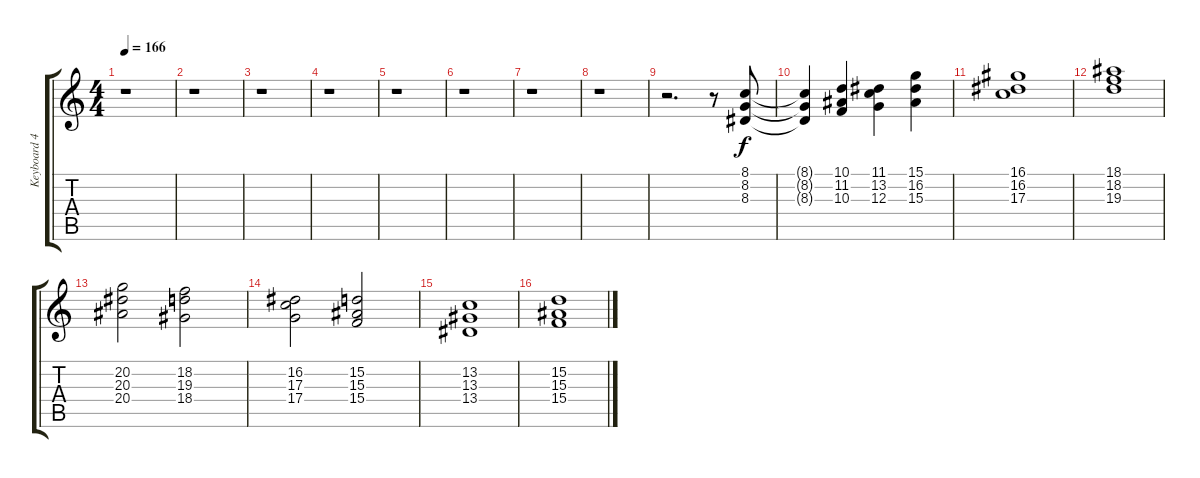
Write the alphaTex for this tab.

\track ("Keyboard 4" "Keyboard 4") {instrument acousticgrandpiano}
\staff {score tabs}
\tuning (E4 B3 G3 D3 A2 E2) {hide}
\ts (4 4)
\tempo 166
\clef g2
\ks c
r.1{dy f} |
r.1 |
r.1 |
r.1 |
r.1 |
r.1 |
r.1 |
r.1 |
r.2{d} r.8 (8.1 8.2 8.3).8 |
(8.1{t} 8.2{t} 8.3{t}).4 (10.1 11.2 10.3).4 (11.1 13.2 12.3).4 (15.1 16.2 15.3).4 |
(16.1 16.2 17.3).1 |
(18.1 18.2 19.3).1 |
(20.2 20.3 20.4).2 (18.2 19.3 18.4).2 |
(16.2 17.3 17.4).2 (15.2 15.3 15.4).2 |
(13.2 13.3 13.4).1 |
(15.2 15.3 15.4).1
